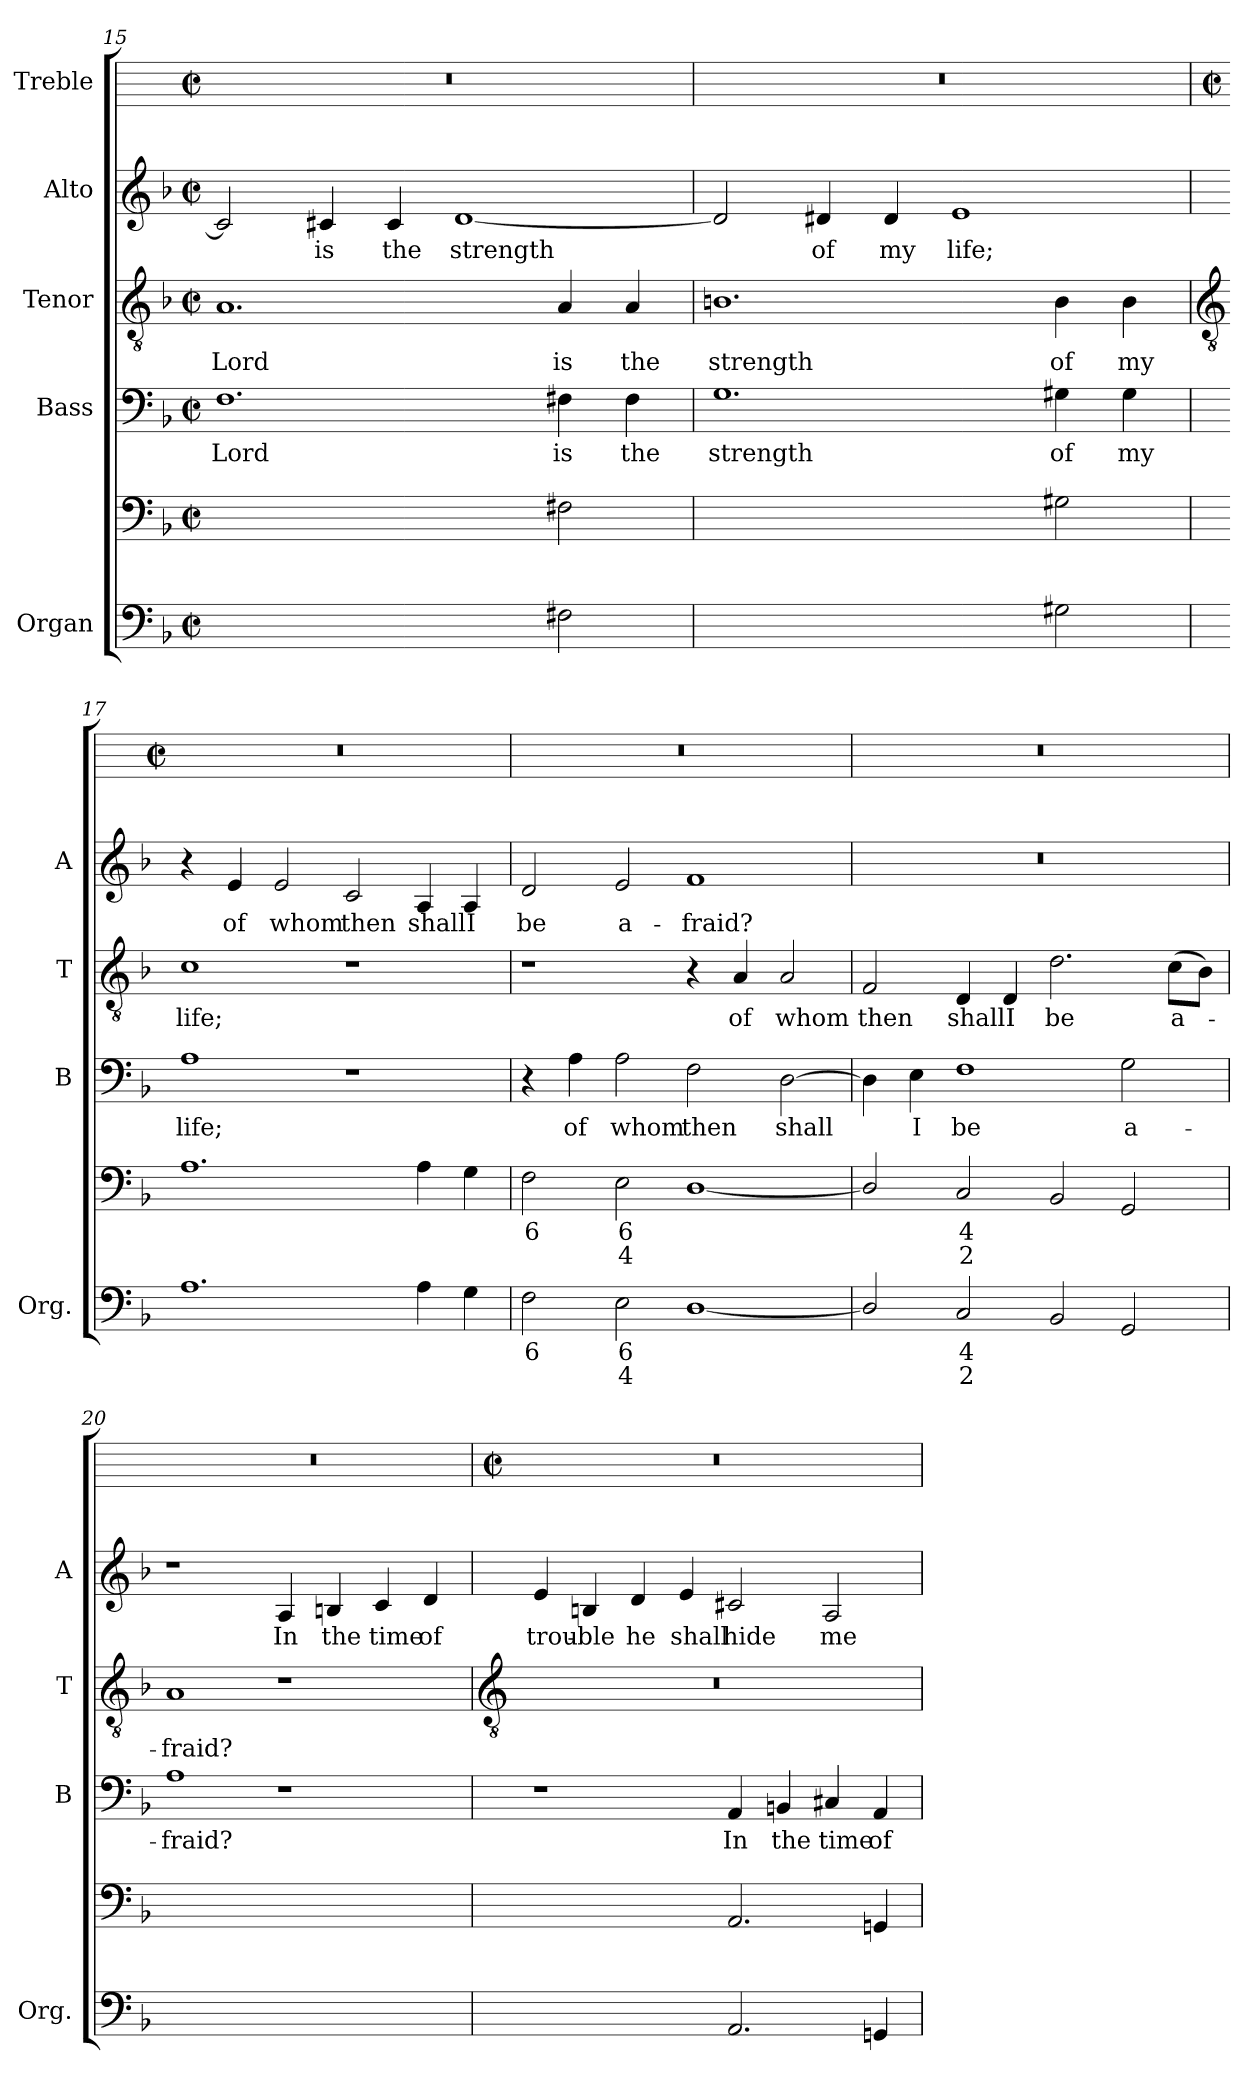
**kern	**text	**text	**kern	**text	**text	**kern	**text	**kern	**text	**kern	**text	**kern
*part5	*part5	*part5	*part5	*part5	*part5	*part4	*part4	*part3	*part3	*part2	*part2	*part1
*staff6	*staff6	*staff6	*staff5	*staff5	*staff5	*staff4	*staff4	*staff3	*staff3	*staff2	*staff2	*staff1
*I"Organ	*	*	*	*	*	*I"Bass	*	*I"Tenor	*	*I"Alto	*	*I"Treble
*I'Org.	*	*	*	*	*	*I'B	*	*I'T	*	*I'A	*	*
*	*	*	*clefF4	*	*	*clefF4	*	*clefGv2	*	*clefG2	*	*
*k[b-]	*	*	*k[b-]	*	*	*k[b-]	*	*k[b-]	*	*k[b-]	*	*
*F:	*	*	*F:	*	*	*F:	*	*F:	*	*F:	*	*
*M4/2	*	*	*M4/2	*	*	*M4/2	*	*M4/2	*	*M4/2	*	*M4/2
*met(c|)	*	*	*met(c|)	*	*	*met(c|)	*	*met(c|)	*	*met(c|)	*	*met(c|)
=15	=15	=15	=15	=15	=15	=15	=15	=15	=15	=15	=15	=15
!	!LO:LY:b	!	!	!LO:LY:b	!	!	!LO:LY:b	!	!LO:LY:b	!	!	!
[2Fyy	5	.	[2Fyy	5	.	1.F	Lord	1.A	Lord	2c]	.	0r
!	!LO:LY:b	!	!	!LO:LY:b	!	!	!	!	!	!	!LO:LY:b	!
2Fyy_	5	.	2Fyy_	5	.	.	.	.	.	4c#X	is	.
!	!	!	!	!	!	!	!	!	!	!	!LO:LY:b	!
.	.	.	.	.	.	.	.	.	.	4c#	the	.
!	!LO:LY:b	!	!	!LO:LY:b	!	!	!	!	!	!	!LO:LY:b	!
2Fyy]	6	.	2Fyy]	6	.	.	.	.	.	[1d	strength	.
!	!	!	!	!	!	!	!LO:LY:b	!	!LO:LY:b	!	!	!
2F#X	.	.	2F#X	.	.	4F#X	is	4A	is	.	.	.
!	!	!	!	!	!	!	!LO:LY:b	!	!LO:LY:b	!	!	!
.	.	.	.	.	.	4F#	the	4A	the	.	.	.
=16	=16	=16	=16	=16	=16	=16	=16	=16	=16	=16	=16	=16
!	!LO:LY:b	!LO:LY:b	!	!LO:LY:b	!LO:LY:b	!	!LO:LY:b	!	!LO:LY:b	!	!	!
[2Gyy	5	3	[2Gyy	5	3	1.G	strength	1.Bn	strength	2d]	.	0r
!	!LO:LY:b	!	!	!LO:LY:b	!	!	!	!	!	!	!LO:LY:b	!
2Gyy_	5	.	2Gyy_	5	.	.	.	.	.	4d#X	of	.
!	!	!	!	!	!	!	!	!	!	!	!LO:LY:b	!
.	.	.	.	.	.	.	.	.	.	4d#	my	.
!	!LO:LY:b	!	!	!LO:LY:b	!	!	!	!	!	!	!LO:LY:b	!
2Gyy]	6	.	2Gyy]	6	.	.	.	.	.	1e	life;	.
!	!	!	!	!	!	!	!LO:LY:b	!	!LO:LY:b	!	!	!
2G#X	.	.	2G#X	.	.	4G#X	of	4B	of	.	.	.
!	!	!	!	!	!	!	!LO:LY:b	!	!LO:LY:b	!	!	!
.	.	.	.	.	.	4G#	my	4B	my	.	.	.
!!LO:LB:g=z
=17	=17	=17	=17	=17	=17	=17	=17	=17	=17	=17	=17	=17
*	*	*	*	*	*	*	*	*clefGv2	*	*	*	*
*	*	*	*	*	*	*	*	*	*	*	*	*M4/2
*	*	*	*	*	*	*	*	*	*	*	*	*met(c|)
!	!	!	!	!	!	!	!LO:LY:b	!	!LO:LY:b	!	!	!
1.A	.	.	1.A	.	.	1A	life;	1c	life;	4r	.	0r
!	!	!	!	!	!	!	!	!	!	!	!LO:LY:b	!
.	.	.	.	.	.	.	.	.	.	4e	of	.
!	!	!	!	!	!	!	!	!	!	!	!LO:LY:b	!
.	.	.	.	.	.	.	.	.	.	2e	whom	.
!	!	!	!	!	!	!	!	!	!	!	!LO:LY:b	!
.	.	.	.	.	.	1r	.	1r	.	2c	then	.
!	!	!	!	!	!	!	!	!	!	!	!LO:LY:b	!
4A	.	.	4A	.	.	.	.	.	.	4A	shall	.
!	!	!	!	!	!	!	!	!	!	!	!LO:LY:b	!
4G	.	.	4G	.	.	.	.	.	.	4A	I	.
=18	=18	=18	=18	=18	=18	=18	=18	=18	=18	=18	=18	=18
!	!LO:LY:b	!	!	!LO:LY:b	!	!	!	!	!	!	!LO:LY:b	!
2F	6	.	2F	6	.	4r	.	1r	.	2d	be	0r
!	!	!	!	!	!	!	!LO:LY:b	!	!	!	!	!
.	.	.	.	.	.	4A	of	.	.	.	.	.
!	!LO:LY:b	!LO:LY:b	!	!LO:LY:b	!LO:LY:b	!	!LO:LY:b	!	!	!	!LO:LY:b	!
2E	6	4	2E	6	4	2A	whom	.	.	2e	a-	.
!	!	!	!	!	!	!	!LO:LY:b	!	!	!	!LO:LY:b	!
[1D/	.	.	[1D/	.	.	2F	then	4r	.	1f	-fraid?	.
!	!	!	!	!	!	!	!	!	!LO:LY:b	!	!	!
.	.	.	.	.	.	.	.	4A	of	.	.	.
!	!	!	!	!	!	!	!LO:LY:b	!	!LO:LY:b	!	!	!
.	.	.	.	.	.	[2D	shall	2A	whom	.	.	.
=19	=19	=19	=19	=19	=19	=19	=19	=19	=19	=19	=19	=19
!	!	!	!	!	!	!	!	!	!LO:LY:b	!	!	!
2D/]	.	.	2D/]	.	.	4D]	.	2F	then	0r	.	0r
!	!	!	!	!	!	!	!LO:LY:b	!	!	!	!	!
.	.	.	.	.	.	4E	I	.	.	.	.	.
!	!LO:LY:b	!LO:LY:b	!	!LO:LY:b	!LO:LY:b	!	!LO:LY:b	!	!LO:LY:b	!	!	!
2C	4	2	2C	4	2	1F	be	4D	shall	.	.	.
!	!	!	!	!	!	!	!	!	!LO:LY:b	!	!	!
.	.	.	.	.	.	.	.	4D	I	.	.	.
!	!	!	!	!	!	!	!	!	!LO:LY:b	!	!	!
2BB-	.	.	2BB-	.	.	.	.	2.d	be	.	.	.
!	!	!	!	!	!	!	!LO:LY:b	!	!	!	!	!
2GG	.	.	2GG	.	.	2G	a-	.	.	.	.	.
!	!	!	!	!	!	!	!	!	!LO:LY:b	!	!	!
.	.	.	.	.	.	.	.	(>8cL	a-	.	.	.
.	.	.	.	.	.	.	.	8B-J)	.	.	.	.
=20	=20	=20	=20	=20	=20	=20	=20	=20	=20	=20	=20	=20
!	!	!	!	!	!	!	!LO:LY:b	!	!LO:LY:b	!	!	!
[1AAyy	.	.	[1AAyy	.	.	1A	-fraid?	1A	fraid?	1r	.	0r
!	!	!	!	!	!	!	!	!	!	!	!LO:LY:b	!
1AAyy]	.	.	1AAyy]	.	.	1r	.	1r	.	4A	In	.
!	!	!	!	!	!	!	!	!	!	!	!LO:LY:b	!
.	.	.	.	.	.	.	.	.	.	4Bn	the	.
!	!	!	!	!	!	!	!	!	!	!	!LO:LY:b	!
.	.	.	.	.	.	.	.	.	.	4c	time	.
!	!	!	!	!	!	!	!	!	!	!	!LO:LY:b	!
.	.	.	.	.	.	.	.	.	.	4d	of	.
!!LO:LB:g=z
=21	=21	=21	=21	=21	=21	=21	=21	=21	=21	=21	=21	=21
*	*	*	*	*	*	*	*	*clefGv2	*	*	*	*
*	*	*	*	*	*	*	*	*	*	*	*	*M4/2
*	*	*	*	*	*	*	*	*	*	*	*	*met(c|)
!	!LO:LY:b	!	!	!LO:LY:b	!	!	!	!	!	!	!LO:LY:b	!
[2GG#Xyy	6	.	[2GG#Xyy	6	.	1r	.	0r	.	4e	trou-	0r
!	!	!	!	!	!	!	!	!	!	!	!LO:LY:b	!
.	.	.	.	.	.	.	.	.	.	4Bn	-ble	.
!	!LO:LY:b	!	!	!LO:LY:b	!	!	!	!	!	!	!LO:LY:b	!
2GG#yy]	5	.	2GG#yy]	5	.	.	.	.	.	4d	he	.
!	!	!	!	!	!	!	!	!	!	!	!LO:LY:b	!
.	.	.	.	.	.	.	.	.	.	4e	shall	.
!	!	!	!	!	!	!	!LO:LY:b	!	!	!	!LO:LY:b	!
2.AA	.	.	2.AA	.	.	4AA	In	.	.	2c#X	hide	.
!	!	!	!	!	!	!	!LO:LY:b	!	!	!	!	!
.	.	.	.	.	.	4BBn	the	.	.	.	.	.
!	!	!	!	!	!	!	!LO:LY:b	!	!	!	!LO:LY:b	!
.	.	.	.	.	.	4C#X	time	.	.	2A	me	.
!	!	!	!	!	!	!	!LO:LY:b	!	!	!	!	!
4GGn	.	.	4GGn	.	.	4AA	of	.	.	.	.	.
=	=	=	=	=	=	=	=	=	=	=	=	=
*-	*-	*-	*-	*-	*-	*-	*-	*-	*-	*-	*-	*-
